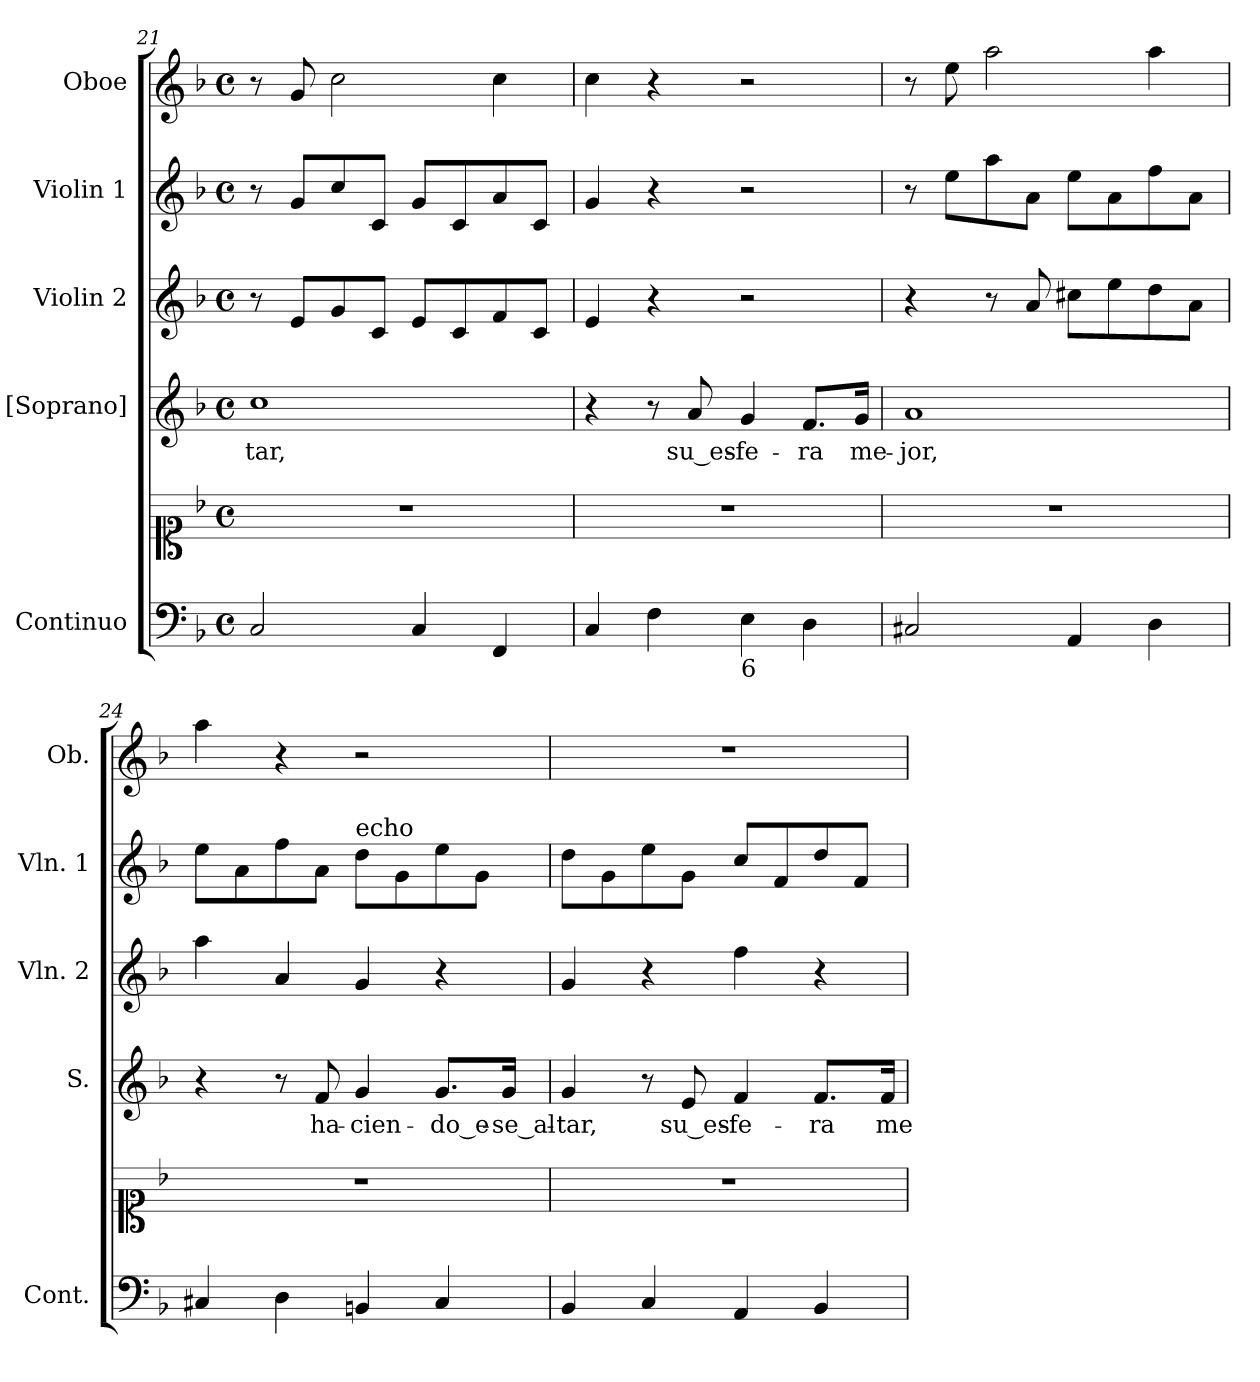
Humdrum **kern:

**kern	**kern	**kern	**text	**kern	**kern	**kern
*part5	*part5	*part4	*part4	*part3	*part2	*part1
*staff6	*staff5	*staff4	*staff4	*staff3	*staff2	*staff1
*I"Continuo	*	*I"[Soprano]	*	*I"Violin 2	*I"Violin 1	*I"Oboe
*I'Cont.	*	*I'S.	*	*I'Vln. 2	*I'Vln. 1	*I'Ob.
*clefF4	*clefC1	*clefG2	*	*clefG2	*clefG2	*clefG2
*k[b-]	*k[b-]	*k[b-]	*	*k[b-]	*k[b-]	*k[b-]
*F:	*F:	*F:	*	*F:	*F:	*F:
*M4/4	*M4/4	*M4/4	*	*M4/4	*M4/4	*M4/4
*met(c)	*met(c)	*met(c)	*	*met(c)	*met(c)	*met(c)
=21	=21	=21	=21	=21	=21	=21
!	!	!	!LO:LY:b:color=#000000	!	!	!
2Ci/	1r	1cci	-tar,	8r	8r	8r
.	.	.	.	8ei/L	8gi/L	8gi/
.	.	.	.	8gi/	8cci/	2cci\
.	.	.	.	8ci/J	8ci/J	.
4Ci/	.	.	.	8ei/L	8gi/L	.
.	.	.	.	8ci/	8ci/	.
4FFi/	.	.	.	8fi/	8ai/	4cci\
.	.	.	.	8ci/J	8ci/J	.
=22	=22	=22	=22	=22	=22	=22
4Ci/	1r	4r	.	4ei/	4gi/	4cci\
4Fi\	.	8r	.	4r	4r	4r
!	!	!	!LO:LY:b:color=#000000	!	!	!
.	.	8ai/	su_es-	.	.	.
!LO:TX:b:t=6	!	!	!	!	!	!
!	!	!	!LO:LY:b:color=#000000	!	!	!
4Ei\	.	4gi/	-fe-	2r	2r	2r
!	!	!	!LO:LY:b:color=#000000	!	!	!
4Di\	.	8.fi/L	-ra	.	.	.
!	!	!	!LO:LY:b:color=#000000	!	!	!
.	.	16gi/Jk	me-	.	.	.
!!LO:PB:g=z
=23	=23	=23	=23	=23	=23	=23
!	!	!	!LO:LY:b:color=#000000	!	!	!
2C#Xi/	1r	1ai	-jor,	4r	8r	8r
.	.	.	.	.	8eei\L	8eei\
.	.	.	.	8r	8aai\	2aai\
.	.	.	.	8ai/	8ai\J	.
4AAi/	.	.	.	8cc#Xi\L	8eei\L	.
.	.	.	.	8eei\	8ai\	.
4Di\	.	.	.	8ddi\	8ffi\	4aai\
.	.	.	.	8ai\J	8ai\J	.
=24	=24	=24	=24	=24	=24	=24
4C#Xi/	1r	4r	.	4aai\	8eei\L	4aai\
.	.	.	.	.	8ai\	.
4Di\	.	8r	.	4ai/	8ffi\	4r
!	!	!	!LO:LY:b:color=#000000	!	!	!
.	.	8fi/	ha-	.	8ai\J	.
!	!	!	!	!	!LO:TX:a:t=echo	!
!	!	!	!LO:LY:b:color=#000000	!	!	!
4BBni/	.	4gi/	-cien-	4gi/	8ddi\L	2r
.	.	.	.	.	8gi\	.
!	!	!	!LO:LY:b:color=#000000	!	!	!
4C#i/	.	8.gi/L	-do_e-	4r	8eei\	.
.	.	.	.	.	8gi\J	.
!	!	!	!LO:LY:b:color=#000000	!	!	!
.	.	16gi/Jk	-se_al-	.	.	.
=25	=25	=25	=25	=25	=25	=25
!	!	!	!LO:LY:b:color=#000000	!	!	!
4BB-i/	1r	4gi/	-tar,	4gi/	8ddi\L	1r
.	.	.	.	.	8gi\	.
4Ci/	.	8r	.	4r	8eei\	.
!	!	!	!LO:LY:b:color=#000000	!	!	!
.	.	8ei/	su_es-	.	8gi\J	.
!	!	!	!LO:LY:b:color=#000000	!	!	!
4AAi/	.	4fi/	-fe-	4ffi\	8cci/L	.
.	.	.	.	.	8fi/	.
!	!	!	!LO:LY:b:color=#000000	!	!	!
4BB-i/	.	8.fi/L	-ra	4r	8ddi/	.
.	.	.	.	.	8fi/J	.
!	!	!	!LO:LY:b:color=#000000	!	!	!
.	.	16fi/Jk	me-	.	.	.
=	=	=	=	=	=	=
*-	*-	*-	*-	*-	*-	*-
